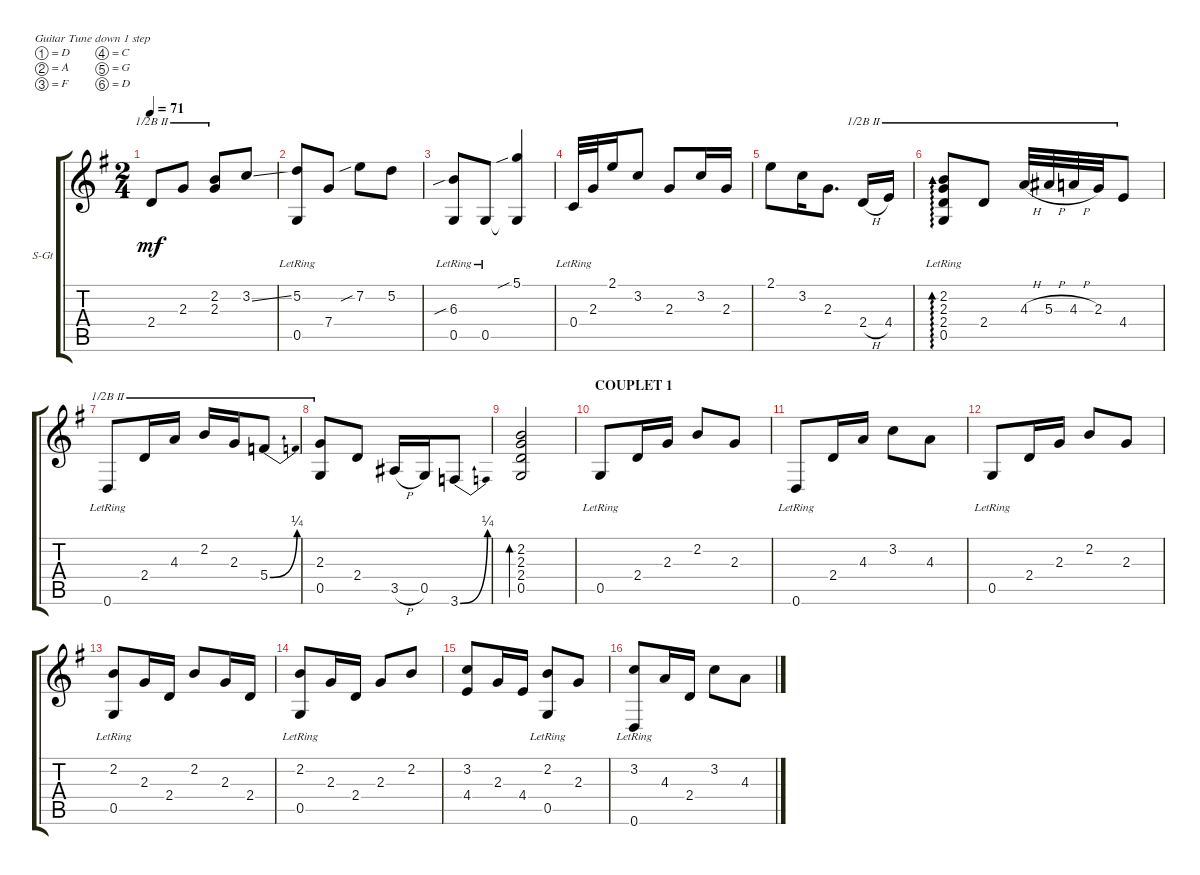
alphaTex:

\defaultSystemsLayout 4
\bracketExtendMode groupsimilarinstruments
\firstSystemTrackNameOrientation horizontal
\otherSystemsTrackNameOrientation horizontal
\track ("Steel Guitar" "S-Gt") {instrument acousticguitarsteel}
\staff {score tabs}
\tuning (D4 A3 F3 C3 G2 D2)
\ts (2 4)
\tempo 71
\clef g2
\ks g
2.4.8{dy mf barre (2 half)} 2.3.8{barre (2 half)} (2.2 2.3).8{barre (2 half)} 3.2{ss}.8 |
(5.2 0.5{lr}).8 7.4.8 7.2{sib}.8 5.2.8 |
(0.5{lr} 6.3{sib}).8 0.5{lr}.8 (0.5{t} 5.1{sib}).4 |
0.4{lr}.32 2.3.32 2.1.16 3.2.8 2.3.8 3.2.16 2.3.16 |
2.1.8 3.2.16 2.3.8{d} 2.4{h}.16{barre (2 half)} 4.4.16{barre (2 half)} |
(2.2 2.3 0.5{lr} 2.4).8{ad 0 barre (2 half)} 2.4.8{barre (2 half)} 4.3{h}.32{barre (2 half)} 5.3{h}.32{barre (2 half)} 4.3{h}.32{barre (2 half)} 2.3.32{barre (2 half)} 4.4.8{barre (2 half)} |
0.6{lr}.8{barre (2 half)} 2.4.16{barre (2 half)} 4.3.16{barre (2 half)} 2.2.16{barre (2 half)} 2.3.16{barre (2 half)} 5.4{be (bend 0 0 60 1)}.8{barre (2 half)} |
(2.3 0.5).8{barre (2 half)} 2.4.8 3.5{h}.16 0.5.16 3.6{be (bend 0 0 60 1)}.8 |
(2.2 2.3 2.4 0.5).2{bd 60} |
\section ("" "COUPLET 1")
0.5{lr}.8 2.4.16 2.3.16 2.2.8 2.3.8 |
0.6{lr}.8 2.4.16 4.3.16 3.2.8 4.3.8 |
0.5{lr}.8 2.4.16 2.3.16 2.2.8 2.3.8 |
(0.5{lr} 2.2).8 2.3.16 2.4.16 2.2.8 2.3.16 2.4.16 |
(0.5{lr} 2.2).8 2.3.16 2.4.16 2.3.8 2.2.8 |
(4.4 3.2).8 2.3.16 4.4.16 (0.5{lr} 2.2).8 2.3.8 |
(3.2 0.6{lr}).8 4.3.16 2.4.16 3.2.8 4.3.8
